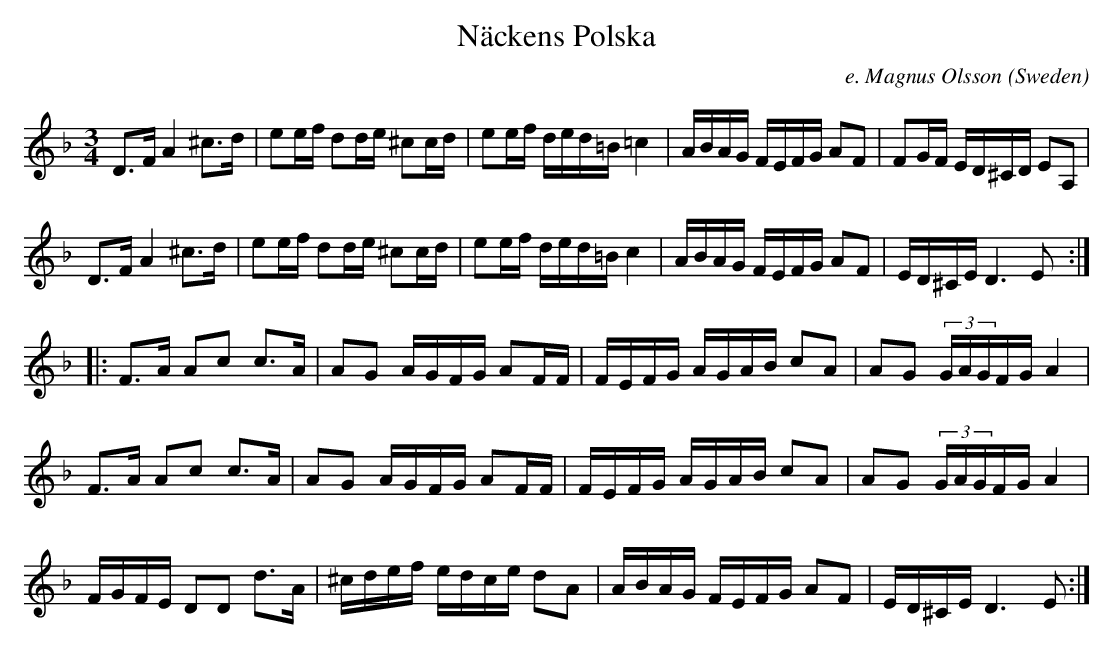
X:1
T:Näckens Polska
C:e. Magnus Olsson
L:1/16
M:3/4
O:Sweden
K:D minor
D3F A4 ^c3d| e2ef d2de ^c2cd| e2ef ded=B =c4|\
ABAG FEFG A2F2| F2GF ED^CD E2A,2|
D3F A4 ^c3d| e2ef d2de ^c2cd| e2ef ded=B c4|\
ABAG FEFG A2F2| ED^CE D6 E2 :|
|:F3A A2c2 c3A| A2G2 AGFG A2FF| FEFG AGAB c2A2| A2G2 (3GAGFG A4|
F3A A2c2 c3A| A2G2 AGFG A2FF| FEFG AGAB c2A2| A2G2 (3GAGFG A4|
FGFE D2D2 d3A| ^cdef edce d2A2|\
ABAG FEFG A2F2| ED^CE D6E2:|
